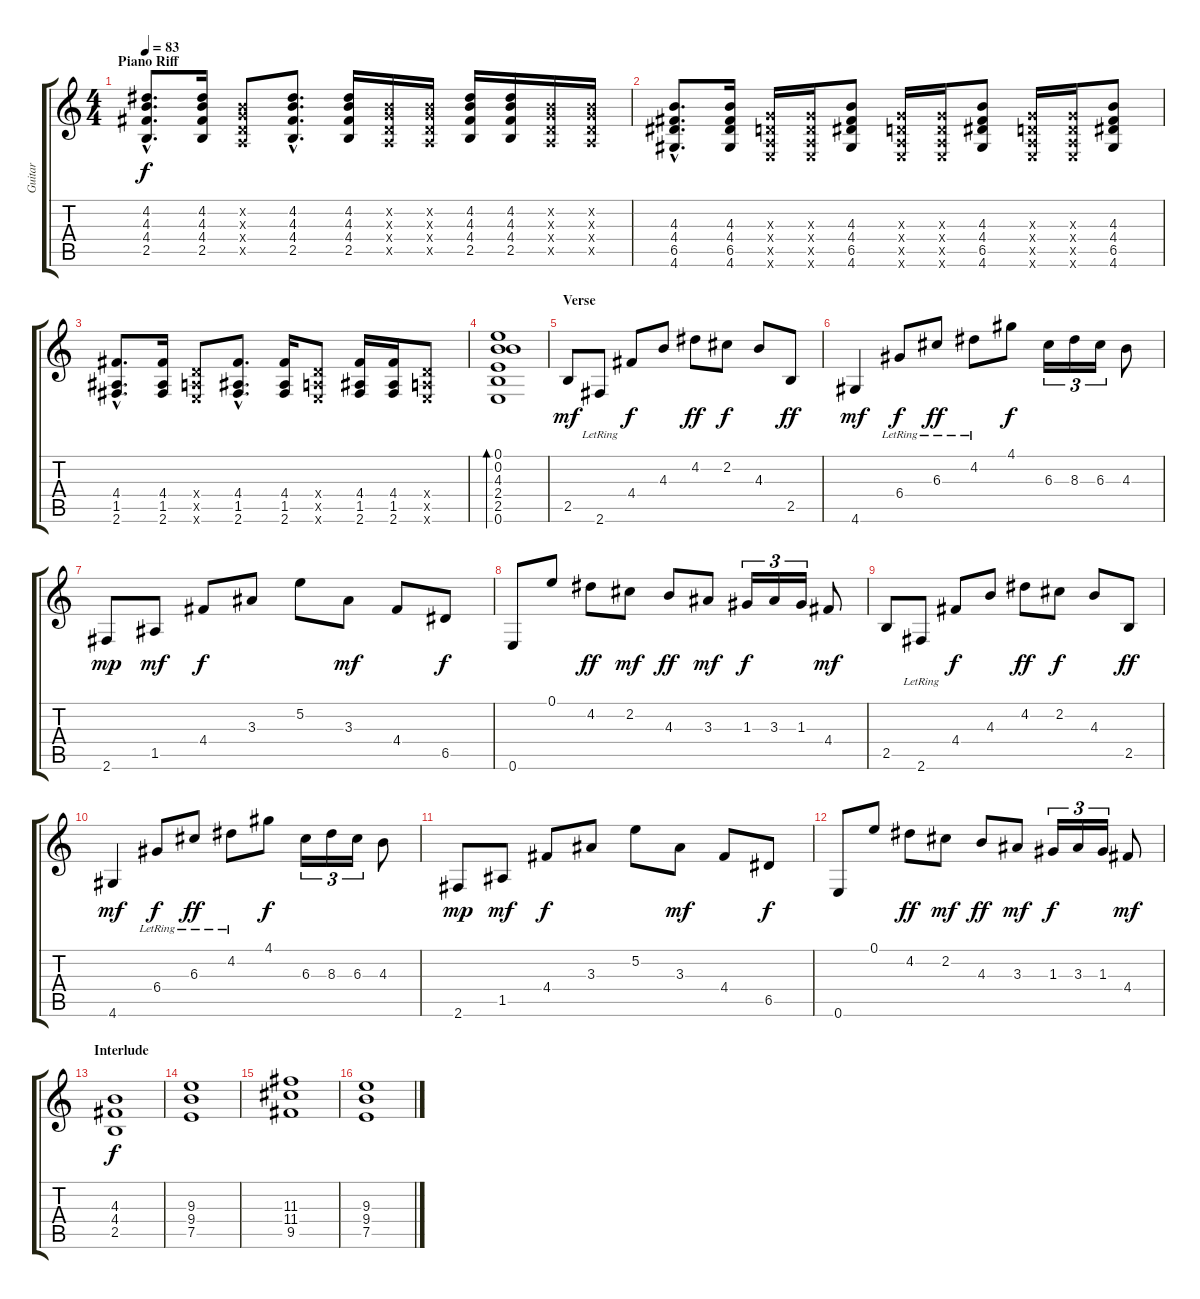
\track ("Guitar" "Guitar") {instrument acousticguitarsteel}
\staff {score tabs}
\tuning (E4 B3 G3 D3 A2 E2) {hide}
\ts (4 4)
\section ("" "Piano Riff")
\tempo 83
\clef g2
\ks c
(4.2{hac} 4.3{hac} 4.4{hac} 2.5{hac}).8{d dy f volume 8} (4.2 4.3 4.4 2.5).16 (0.2{x} 0.3{x} 0.4{x} 0.5{x}).8 (4.2{hac} 4.3{hac} 4.4{hac} 2.5{hac}).8{d} (4.2 4.3 4.4 2.5).16 (0.2{x} 0.3{x} 0.4{x} 0.5{x}).16 (0.2{x} 0.3{x} 0.4{x} 0.5{x}).16 (4.2 4.3 4.4 2.5).16 (4.2 4.3 4.4 2.5).16 (0.2{x} 0.3{x} 0.4{x} 0.5{x}).16 (0.2{x} 0.3{x} 0.4{x} 0.5{x}).16 |
(4.3{hac} 4.4{hac} 6.5{hac} 4.6{hac}).8{d} (4.3 4.4 6.5 4.6).16 (0.3{x} 0.4{x} 0.5{x} 0.6{x}).16 (0.3{x} 0.4{x} 0.5{x} 0.6{x}).16 (4.3 4.4 6.5 4.6).8 (0.3{x} 0.4{x} 0.5{x} 0.6{x}).16 (0.3{x} 0.4{x} 0.5{x} 0.6{x}).16 (4.3 4.4 6.5 4.6).8 (0.3{x} 0.4{x} 0.5{x} 0.6{x}).16 (0.3{x} 0.4{x} 0.5{x} 0.6{x}).16 (4.3 4.4 6.5 4.6).8 |
(4.4{hac} 1.5{hac} 2.6{hac}).8{d} (4.4 1.5 2.6).16 (0.4{x} 0.5{x} 0.6{x}).8 (4.4{hac} 1.5{hac} 2.6{hac}).8{d} (4.4 1.5 2.6).16 (0.4{x} 0.5{x} 0.6{x}).8 (4.4 1.5 2.6).16 (4.4 1.5 2.6).16 (0.4{x} 0.5{x} 0.6{x}).8 |
(0.1 0.2 4.3 2.4 2.5 0.6).1{bd 240} |
\section ("" "Verse")
2.5.8{dy mf volume 13} 2.6{lr}.8 4.4.8{dy f} 4.3.8 4.2.8{dy ff} 2.2.8{dy f} 4.3.8 2.5.8{dy ff} |
4.6.4{dy mf} 6.4{lr}.8{dy f} 6.3{lr}.8{dy ff} 4.2{lr}.8 4.1.8{dy f} 6.3.16{tu (3 2)} 8.3.16{tu (3 2)} 6.3.16{tu (3 2)} 4.3.8 |
2.6.8{dy mp} 1.5.8{dy mf} 4.4.8{dy f} 3.3.8 5.2.8 3.3.8{dy mf} 4.4.8 6.5.8{dy f} |
0.6.8 0.1.8 4.2.8{dy ff} 2.2.8{dy mf} 4.3.8{dy ff} 3.3.8{dy mf} 1.3.16{tu (3 2) dy f} 3.3.16{tu (3 2)} 1.3.16{tu (3 2)} 4.4.8{dy mf} |
2.5.8{volume 13} 2.6{lr}.8 4.4.8{dy f} 4.3.8 4.2.8{dy ff} 2.2.8{dy f} 4.3.8 2.5.8{dy ff} |
4.6.4{dy mf} 6.4{lr}.8{dy f} 6.3{lr}.8{dy ff} 4.2{lr}.8 4.1.8{dy f} 6.3.16{tu (3 2)} 8.3.16{tu (3 2)} 6.3.16{tu (3 2)} 4.3.8 |
2.6.8{dy mp} 1.5.8{dy mf} 4.4.8{dy f} 3.3.8 5.2.8 3.3.8{dy mf} 4.4.8 6.5.8{dy f} |
0.6.8 0.1.8 4.2.8{dy ff} 2.2.8{dy mf} 4.3.8{dy ff} 3.3.8{dy mf} 1.3.16{tu (3 2) dy f} 3.3.16{tu (3 2)} 1.3.16{tu (3 2)} 4.4.8{dy mf} |
\section ("" "Interlude")
(4.3 4.4 2.5).1{dy f instrument distortionguitar} |
(9.3 9.4 7.5).1 |
(11.3 11.4 9.5).1 |
(9.3 9.4 7.5).1
